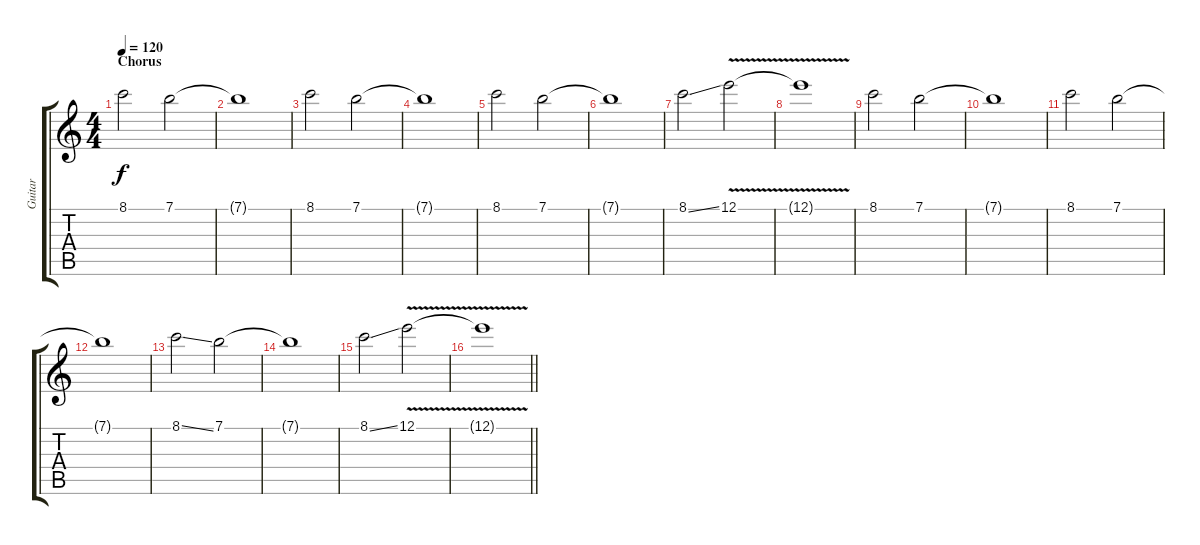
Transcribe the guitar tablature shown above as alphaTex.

\track ("Guitar" "Guitar") {instrument distortionguitar}
\staff {score tabs}
\tuning (E4 B3 G3 D3 A2 E2) {hide}
\ts (4 4)
\section ("" "Chorus")
\tempo 120
\clef g2
\ks c
8.1.2{dy f} 7.1.2 |
7.1{t}.1 |
8.1.2 7.1.2 |
7.1{t}.1 |
8.1.2 7.1.2 |
7.1{t}.1 |
8.1{ss}.2 12.1{v}.2 |
12.1{t}.1 |
8.1.2 7.1.2 |
7.1{t}.1 |
8.1.2 7.1.2 |
7.1{t}.1 |
8.1{ss}.2 7.1.2 |
7.1{t}.1 |
8.1{ss}.2 12.1{v}.2 |
\barLineRight lightlight
12.1{t}.1
